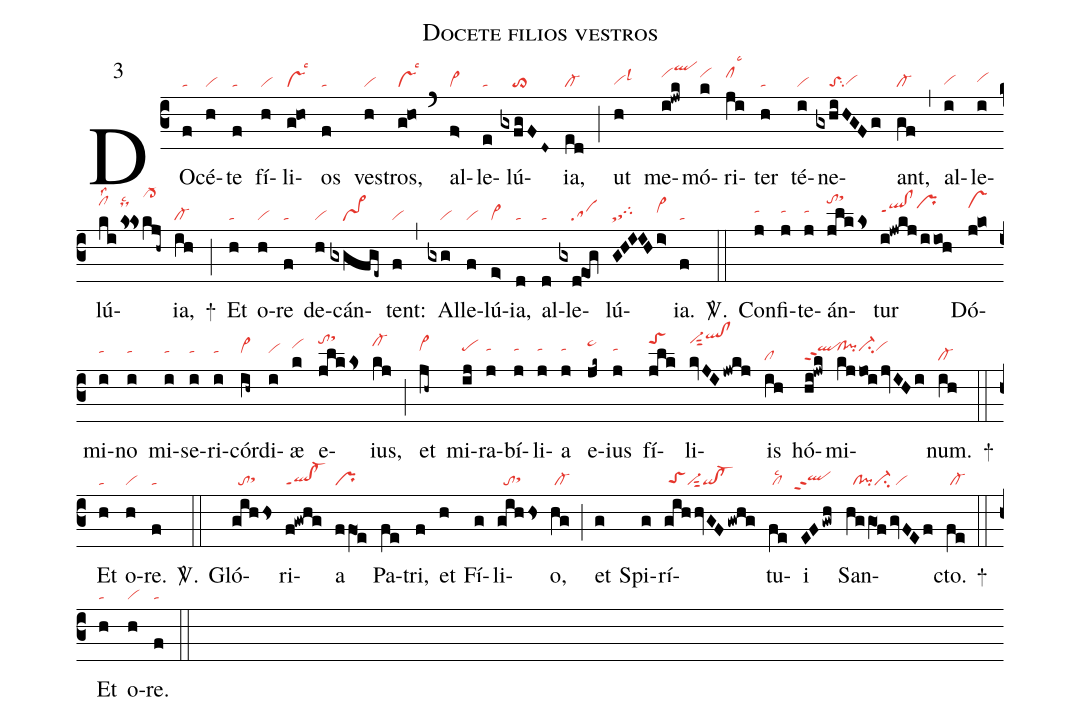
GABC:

name: Docete filios vestros;
mode: 3;
nabc-lines: 1;
%%
(c3)
DO(f|ta)cé(h|vi)te(f|ta) fí(h|vi)li(g!ho|vslsc3)os(f|ta) ves(h|vi)tros,(g!ho|vslsc3) (`)
al(f>|vi>)le(e|ta)lú(gxfgF/D~|////to>)ia,(ed|cl-) (;)
ut(h|vihglsl3) me(i!jwk|vihjqlhm)mó(k|vihj)ri(ji|clhjlsc3)ter(h|ta) té(i|vi)ne(gxhiHGFg|////toSsu2vihg)ant,(gf|cl-) (,)
al(i|vihg)le(i|vihh)lú(ki|clhllss2|ks!ks|dshllsc2|kjh~|cl->hp)ia,(ih|cl-) +(;)
Et(h|ta) o(h|vi)re(f|ta) de(h|vi)cán(gxgfge~|////vs>)tent:(f|vi) (,)
Al(gxg|////vi)le(f|vi)lú(e>|vi>)ia,(d|ta) al(d|ta)le(gxdeOg|////sa)lú(GHI!IH|ststhgtghi|i>|vi>hi)ia.(f|ta) <sp>V/</sp>.(::)
Con(j|tahi)fi(j|tahi)te(j|tahi)án(jlkks|tohmsthp)tur(i!jwkj/iioh|qlhi!clhippt1prhk) Dó(j!ko|vshk)mi(i|tahi)no(i|tahi) mi(i|tahi)se(i|tahi)ri(i|tahi)cór(ih~|vi>hi)di(i|vihi)æ(k|vihk) e(jlkks|tohmsthp)ius,(kj|cl-hl) (;)
et(jh~|vi>hj) mi(ij|pehj)ra(j|tahj)bí(j|tahj)li(j|tahj)a(j|tahj) e(jk~|ta>hl)ius(j|tahj) fí(jlk|toShm)li(kvJIjwkj|vi-hmsut2qlhp!clhp)is(ih|cl) hó(hi!jwk|qlhjppt2)mi(kjjoi/jvIHi|clhj!pihjci-hjvihj)num.(ih|cl-) +(::)
Et(h|ta) o(h|vi)re.(f|ta) <sp>V/</sp>.(::)
Gló(gihhs|//tosthh)ri(f!gwhg|ql!cl-ppt1)a(ffO1e|pr) Pa(fe)tri,(f) et(h) Fí(g)li(gihhs|//tosthh)o,(hg|/cl-) (;)
et(g) Spi(g)rí(gihhvGFgwhg|/toShgvi-sut2qi!cl-)tu(fe|/cllsc2)i(EFgwh|``qlhhppt2) San(hg/gO1fgvFEf|//cl!pici-/vi)cto.(fe|/cl-) +(::)
Et(h|ta) o(h|vi)re.(f|ta) (::)
